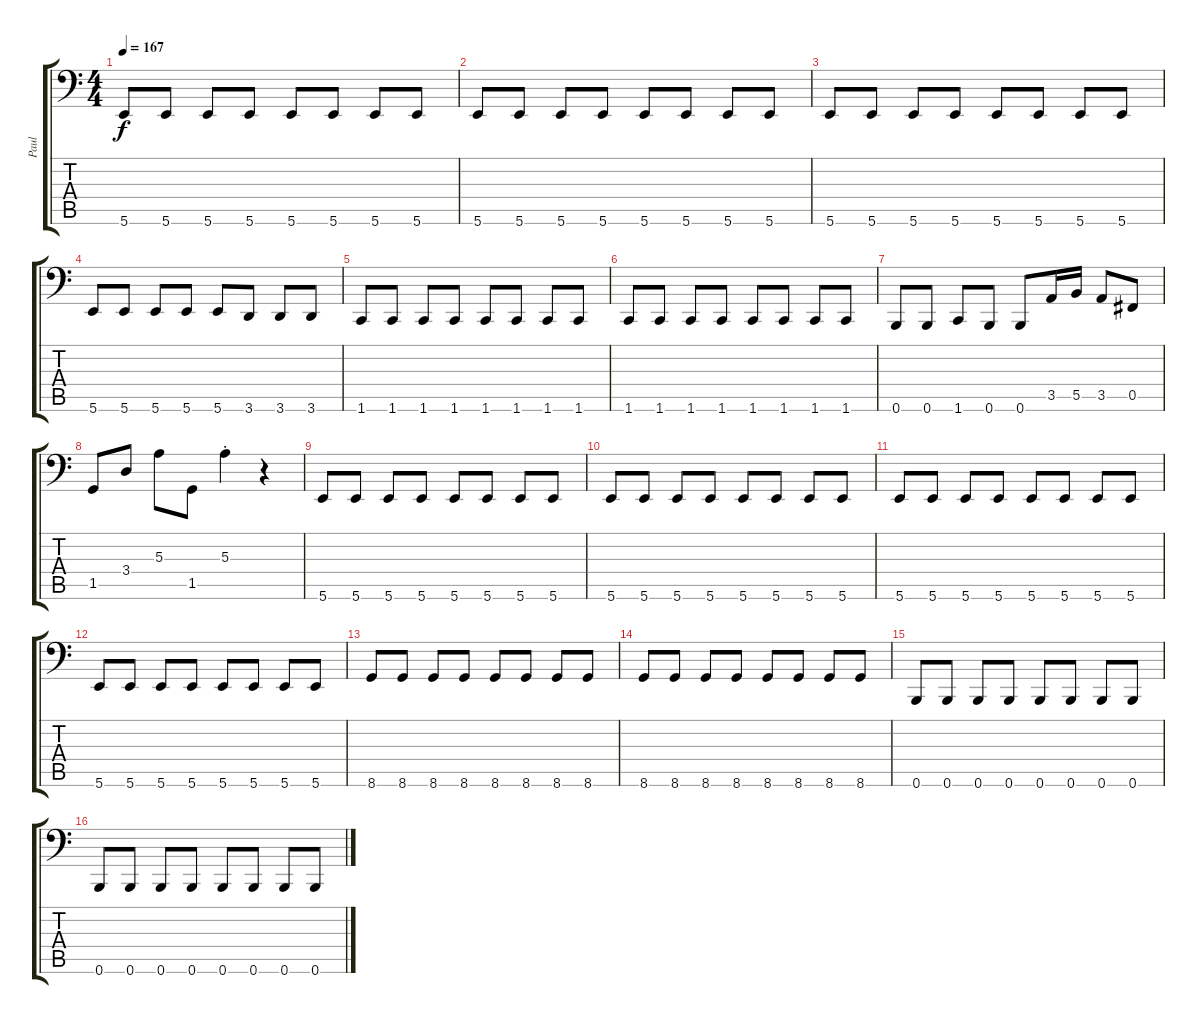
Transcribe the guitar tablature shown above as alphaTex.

\track ("Paul" "Paul") {instrument electricbassfinger}
\staff {score tabs}
\tuning (Db3 Ab2 E2 B1 Gb1 B0) {hide}
\ts (4 4)
\tempo 167
\clef f4
\ks c
5.6.8{dy f} 5.6.8 5.6.8 5.6.8 5.6.8 5.6.8 5.6.8 5.6.8 |
5.6.8 5.6.8 5.6.8 5.6.8 5.6.8 5.6.8 5.6.8 5.6.8 |
5.6.8 5.6.8 5.6.8 5.6.8 5.6.8 5.6.8 5.6.8 5.6.8 |
5.6.8 5.6.8 5.6.8 5.6.8 5.6.8 3.6.8 3.6.8 3.6.8 |
1.6.8 1.6.8 1.6.8 1.6.8 1.6.8 1.6.8 1.6.8 1.6.8 |
1.6.8 1.6.8 1.6.8 1.6.8 1.6.8 1.6.8 1.6.8 1.6.8 |
0.6.8 0.6.8 1.6.8 0.6.8 0.6.8 3.5.16 5.5.16 3.5.8 0.5.8 |
1.5.8 3.4.8 5.3.8 1.5.8 5.3{st}.4 r.4 |
5.6.8 5.6.8 5.6.8 5.6.8 5.6.8 5.6.8 5.6.8 5.6.8 |
5.6.8 5.6.8 5.6.8 5.6.8 5.6.8 5.6.8 5.6.8 5.6.8 |
5.6.8 5.6.8 5.6.8 5.6.8 5.6.8 5.6.8 5.6.8 5.6.8 |
5.6.8 5.6.8 5.6.8 5.6.8 5.6.8 5.6.8 5.6.8 5.6.8 |
8.6.8 8.6.8 8.6.8 8.6.8 8.6.8 8.6.8 8.6.8 8.6.8 |
8.6.8 8.6.8 8.6.8 8.6.8 8.6.8 8.6.8 8.6.8 8.6.8 |
0.6.8 0.6.8 0.6.8 0.6.8 0.6.8 0.6.8 0.6.8 0.6.8 |
0.6.8 0.6.8 0.6.8 0.6.8 0.6.8 0.6.8 0.6.8 0.6.8
